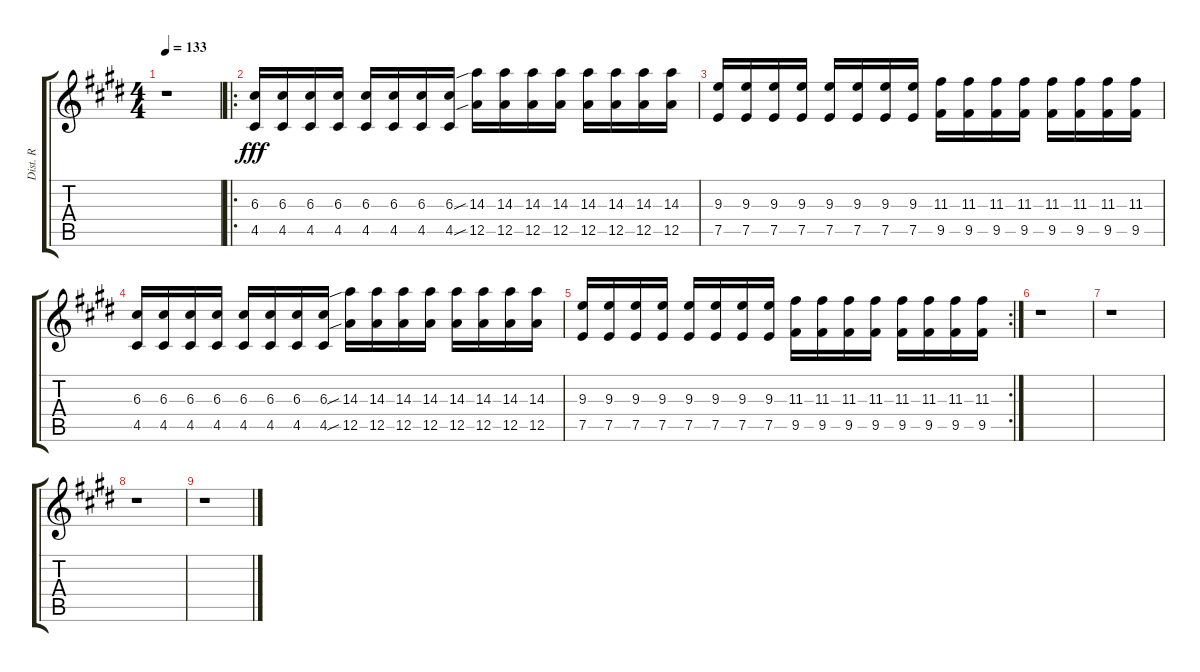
\track ("Dist. R" "Dist. R") {instrument distortionguitar}
\staff {score tabs}
\tuning (E4 B3 G3 D3 A2 E2) {hide}
\ts (4 4)
\tempo 133
\clef g2
\ks c#minor
r.1{dy fff} |
\ro
\ks e
(6.3 4.5).16 (6.3 4.5).16 (6.3 4.5).16 (6.3 4.5).16 (6.3 4.5).16 (6.3 4.5).16 (6.3 4.5).16 (6.3 4.5).16 (14.3{sib} 12.5{sib}).16 (14.3 12.5).16 (14.3 12.5).16 (14.3 12.5).16 (14.3 12.5).16 (14.3 12.5).16 (14.3 12.5).16 (14.3 12.5).16 |
\ks c#minor
(9.3 7.5).16 (9.3 7.5).16 (9.3 7.5).16 (9.3 7.5).16 (9.3 7.5).16 (9.3 7.5).16 (9.3 7.5).16 (9.3 7.5).16 (11.3 9.5).16 (11.3 9.5).16 (11.3 9.5).16 (11.3 9.5).16 (11.3 9.5).16 (11.3 9.5).16 (11.3 9.5).16 (11.3 9.5).16 |
\ks e
(6.3 4.5).16 (6.3 4.5).16 (6.3 4.5).16 (6.3 4.5).16 (6.3 4.5).16 (6.3 4.5).16 (6.3 4.5).16 (6.3 4.5).16 (14.3{sib} 12.5{sib}).16 (14.3 12.5).16 (14.3 12.5).16 (14.3 12.5).16 (14.3 12.5).16 (14.3 12.5).16 (14.3 12.5).16 (14.3 12.5).16 |
\rc 2
\ks c#minor
(9.3 7.5).16 (9.3 7.5).16 (9.3 7.5).16 (9.3 7.5).16 (9.3 7.5).16 (9.3 7.5).16 (9.3 7.5).16 (9.3 7.5).16 (11.3 9.5).16 (11.3 9.5).16 (11.3 9.5).16 (11.3 9.5).16 (11.3 9.5).16 (11.3 9.5).16 (11.3 9.5).16 (11.3 9.5).16 |
\ks e
r.1 |
\ks c#minor
r.1 |
r.1 |
r.1
